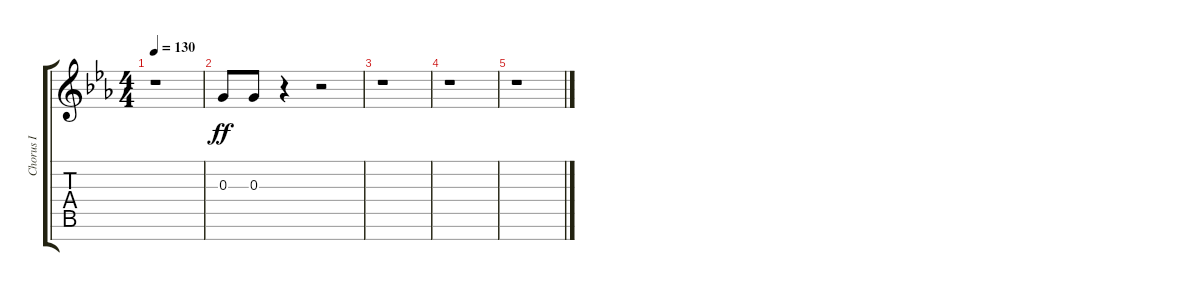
\track ("Chorus I" "Chorus I") {instrument voiceoohs}
\staff {score tabs}
\tuning (E5 B4 G4 D4 A3 E3 B2) {hide}
\ts (4 4)
\tempo 130
\clef g2
\ks eb
r.1{dy ff} |
0.3.8 0.3.8 r.4 r.2 |
r.1 |
r.1 |
r.1
